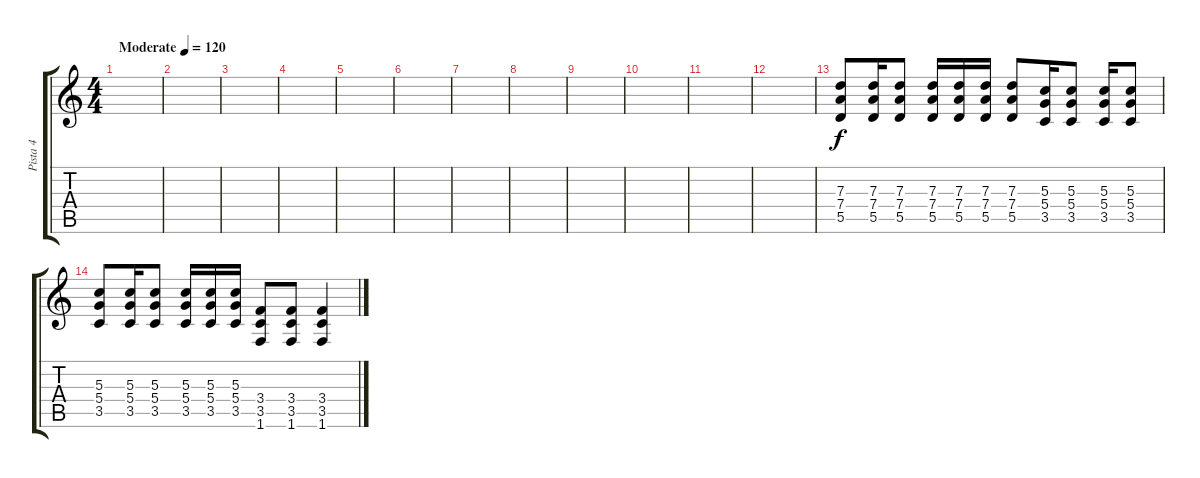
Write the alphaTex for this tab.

\track ("Pista 4" "Pista 4") {instrument distortionguitar}
\staff {score tabs}
\tuning (E4 B3 G3 D3 A2 E2) {hide}
\ts (4 4)
\tempo (120 "Moderate")
\clef g2
\ks c
|
|
|
|
|
|
|
|
|
|
|
|
(7.3 7.4 5.5).8 (7.3 7.4 5.5).16 (7.3 7.4 5.5).8 (7.3 7.4 5.5).16 (7.3 7.4 5.5).16 (7.3 7.4 5.5).16 (7.3 7.4 5.5).8 (5.3 5.4 3.5).16 (5.3 5.4 3.5).8 (5.3 5.4 3.5).16 (5.3 5.4 3.5).8 |
(5.3 5.4 3.5).8 (5.3 5.4 3.5).16 (5.3 5.4 3.5).8 (5.3 5.4 3.5).16 (5.3 5.4 3.5).16 (5.3 5.4 3.5).16 (3.4 3.5 1.6).8 (3.4 3.5 1.6).8 (3.4 3.5 1.6).4
